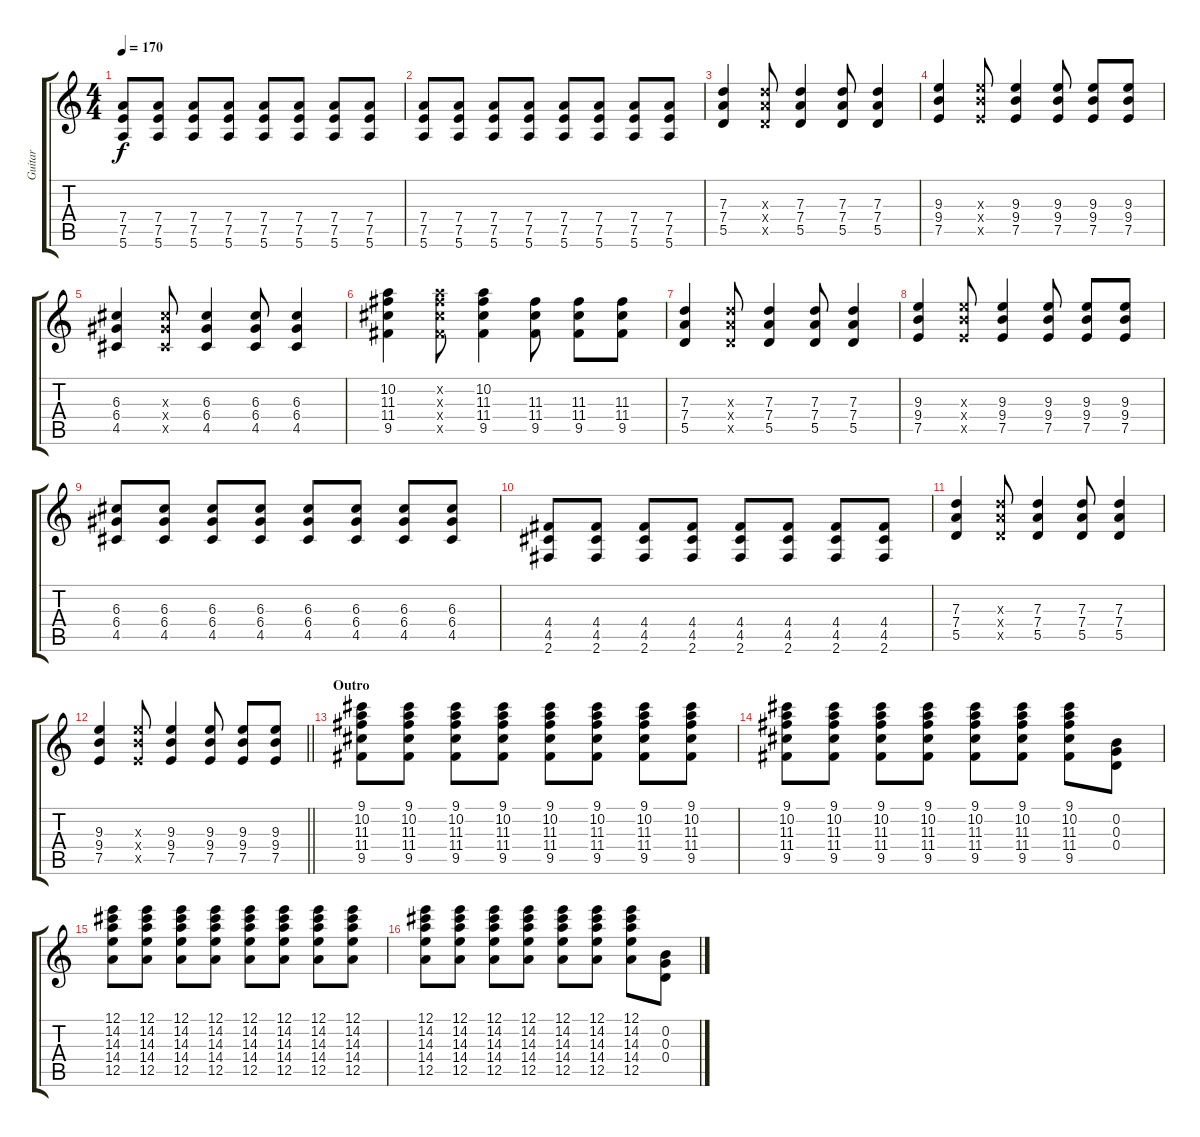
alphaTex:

\track ("Guitar" "Guitar") {instrument distortionguitar}
\staff {score tabs}
\tuning (E4 B3 G3 D3 A2 E2) {hide}
\ts (4 4)
\tempo 170
\clef g2
\ks c
(7.4 7.5 5.6).8{dy f} (7.4 7.5 5.6).8 (7.4 7.5 5.6).8 (7.4 7.5 5.6).8 (7.4 7.5 5.6).8 (7.4 7.5 5.6).8 (7.4 7.5 5.6).8 (7.4 7.5 5.6).8 |
(7.4 7.5 5.6).8 (7.4 7.5 5.6).8 (7.4 7.5 5.6).8 (7.4 7.5 5.6).8 (7.4 7.5 5.6).8 (7.4 7.5 5.6).8 (7.4 7.5 5.6).8 (7.4 7.5 5.6).8 |
(7.3 7.4 5.5).4 (7.3{x} 7.4{x} 5.5{x}).8 (7.3 7.4 5.5).4 (7.3 7.4 5.5).8 (7.3 7.4 5.5).4 |
(9.3 9.4 7.5).4 (9.3{x} 9.4{x} 7.5{x}).8 (9.3 9.4 7.5).4 (9.3 9.4 7.5).8 (9.3 9.4 7.5).8 (9.3 9.4 7.5).8 |
(6.3 6.4 4.5).4 (6.3{x} 6.4{x} 4.5{x}).8 (6.3 6.4 4.5).4 (6.3 6.4 4.5).8 (6.3 6.4 4.5).4 |
(10.2 11.3 11.4 9.5).4 (10.2{x} 11.3{x} 11.4{x} 9.5{x}).8 (10.2 11.3 11.4 9.5).4 (11.3 11.4 9.5).8 (11.3 11.4 9.5).8 (11.3 11.4 9.5).8 |
(7.3 7.4 5.5).4 (7.3{x} 7.4{x} 5.5{x}).8 (7.3 7.4 5.5).4 (7.3 7.4 5.5).8 (7.3 7.4 5.5).4 |
(9.3 9.4 7.5).4 (9.3{x} 9.4{x} 7.5{x}).8 (9.3 9.4 7.5).4 (9.3 9.4 7.5).8 (9.3 9.4 7.5).8 (9.3 9.4 7.5).8 |
(6.3 6.4 4.5).8 (6.3 6.4 4.5).8 (6.3 6.4 4.5).8 (6.3 6.4 4.5).8 (6.3 6.4 4.5).8 (6.3 6.4 4.5).8 (6.3 6.4 4.5).8 (6.3 6.4 4.5).8 |
(4.4 4.5 2.6).8 (4.4 4.5 2.6).8 (4.4 4.5 2.6).8 (4.4 4.5 2.6).8 (4.4 4.5 2.6).8 (4.4 4.5 2.6).8 (4.4 4.5 2.6).8 (4.4 4.5 2.6).8 |
(7.3 7.4 5.5).4 (7.3{x} 7.4{x} 5.5{x}).8 (7.3 7.4 5.5).4 (7.3 7.4 5.5).8 (7.3 7.4 5.5).4 |
\barLineRight lightlight
(9.3 9.4 7.5).4 (9.3{x} 9.4{x} 7.5{x}).8 (9.3 9.4 7.5).4 (9.3 9.4 7.5).8 (9.3 9.4 7.5).8 (9.3 9.4 7.5).8 |
\section ("" "Outro")
(9.1 10.2 11.3 11.4 9.5).8{volume 7} (9.1 10.2 11.3 11.4 9.5).8 (9.1 10.2 11.3 11.4 9.5).8 (9.1 10.2 11.3 11.4 9.5).8 (9.1 10.2 11.3 11.4 9.5).8 (9.1 10.2 11.3 11.4 9.5).8 (9.1 10.2 11.3 11.4 9.5).8 (9.1 10.2 11.3 11.4 9.5).8 |
(9.1 10.2 11.3 11.4 9.5).8 (9.1 10.2 11.3 11.4 9.5).8 (9.1 10.2 11.3 11.4 9.5).8 (9.1 10.2 11.3 11.4 9.5).8 (9.1 10.2 11.3 11.4 9.5).8 (9.1 10.2 11.3 11.4 9.5).8 (9.1 10.2 11.3 11.4 9.5).8 (0.2 0.3 0.4).8 |
(12.1 14.2 14.3 14.4 12.5).8 (12.1 14.2 14.3 14.4 12.5).8 (12.1 14.2 14.3 14.4 12.5).8 (12.1 14.2 14.3 14.4 12.5).8 (12.1 14.2 14.3 14.4 12.5).8 (12.1 14.2 14.3 14.4 12.5).8 (12.1 14.2 14.3 14.4 12.5).8 (12.1 14.2 14.3 14.4 12.5).8 |
(12.1 14.2 14.3 14.4 12.5).8 (12.1 14.2 14.3 14.4 12.5).8 (12.1 14.2 14.3 14.4 12.5).8 (12.1 14.2 14.3 14.4 12.5).8 (12.1 14.2 14.3 14.4 12.5).8 (12.1 14.2 14.3 14.4 12.5).8 (12.1 14.2 14.3 14.4 12.5).8 (0.2 0.3 0.4).8
